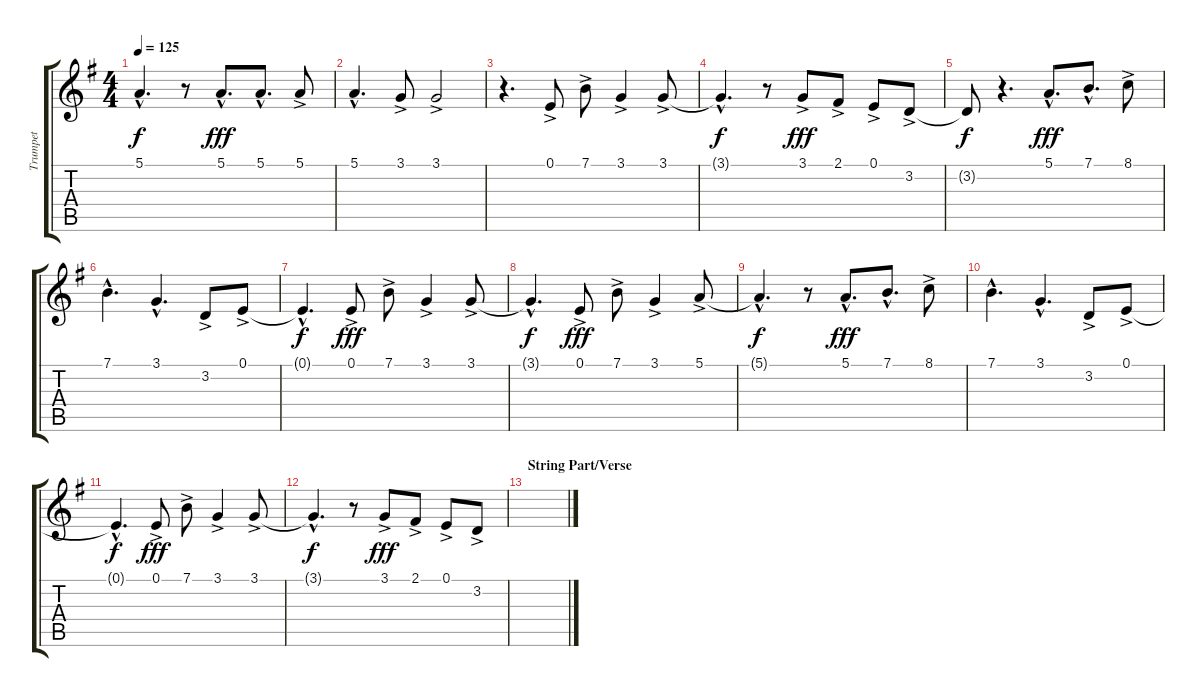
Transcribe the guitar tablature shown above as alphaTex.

\track ("Trumpet" "Trumpet") {instrument trumpet}
\staff {score tabs}
\tuning (E4 B3 G3 D3 A2 E2) {hide}
\ts (4 4)
\tempo 125
\clef g2
\ks g
5.1{hac t}.4{d dy f} r.8 5.1{hac}.8{d dy fff} 5.1{hac}.8{d} 5.1{ac}.8 |
5.1{hac}.4{d} 3.1{ac}.8 3.1{ac}.2 |
r.4{d} 0.1{ac}.8 7.1{ac}.8 3.1{ac}.4 3.1{ac}.8 |
3.1{hac t}.4{d dy f} r.8 3.1{ac}.8{dy fff} 2.1{ac}.8 0.1{ac}.8 3.2{ac}.8 |
3.2{t}.8{dy f} r.4{d} 5.1{hac}.8{d dy fff} 7.1{hac}.8{d} 8.1{ac}.8 |
7.1{hac}.4{d} 3.1{hac}.4{d} 3.2{ac}.8 0.1{ac}.8 |
0.1{hac t}.4{d dy f} 0.1{ac}.8{dy fff} 7.1{ac}.8 3.1{ac}.4 3.1{ac}.8 |
3.1{hac t}.4{d dy f} 0.1{ac}.8{dy fff} 7.1{ac}.8 3.1{ac}.4 5.1{ac}.8 |
5.1{hac t}.4{d dy f} r.8 5.1{hac}.8{d dy fff} 7.1{hac}.8{d} 8.1{ac}.8 |
7.1{hac}.4{d} 3.1{hac}.4{d} 3.2{ac}.8 0.1{ac}.8 |
0.1{hac t}.4{d dy f} 0.1{ac}.8{dy fff} 7.1{ac}.8 3.1{ac}.4 3.1{ac}.8 |
3.1{hac t}.4{d dy f} r.8 3.1{ac}.8{dy fff} 2.1{ac}.8 0.1{ac}.8 3.2{ac}.8 |
\section ("" "String Part/Verse")
